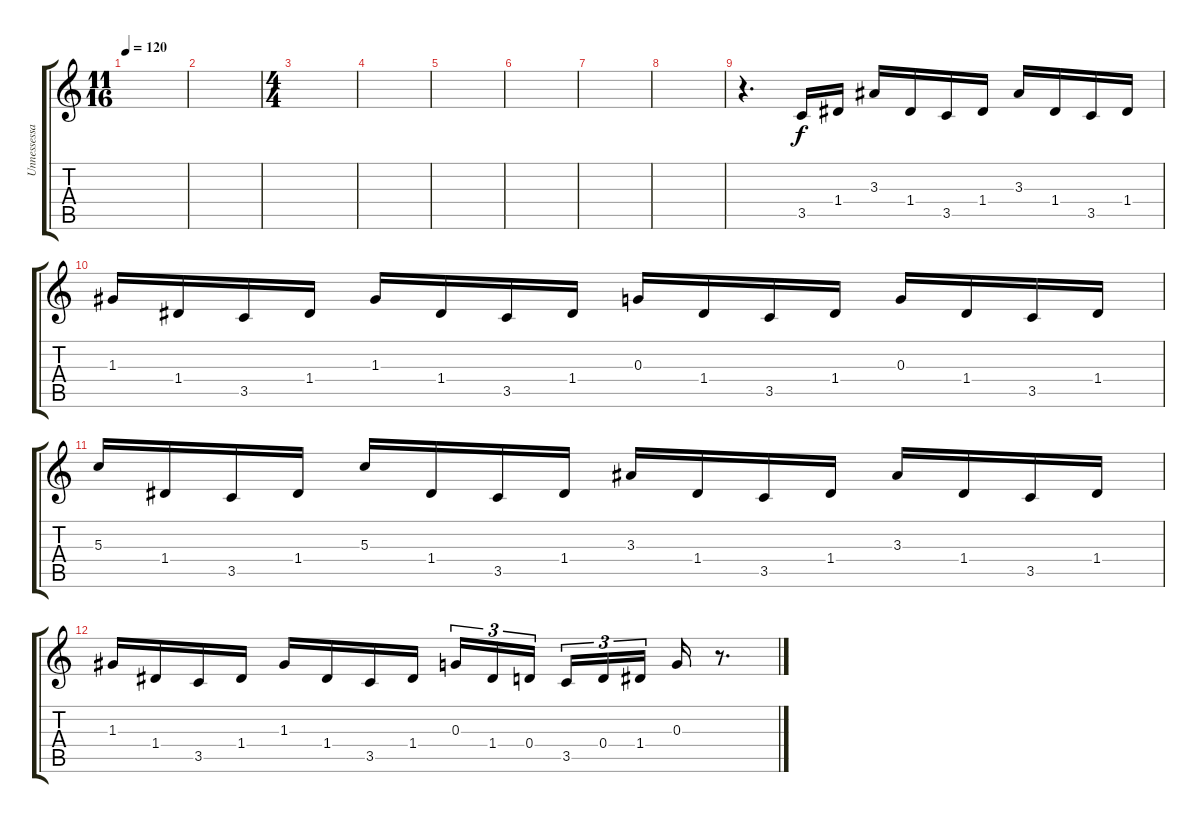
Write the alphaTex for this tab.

\track ("Unnessessary Track...Kinda" "Unnessessa") {instrument fretlessbass}
\staff {score tabs}
\tuning (E4 B3 G3 D3 A2 E2) {hide}
\ts (11 16)
\tempo 120
\clef g2
\ks c
|
|
\ts (4 4)
|
|
|
|
|
|
r.4{d} 3.5.16 1.4.16 3.3.16 1.4.16 3.5.16 1.4.16 3.3.16 1.4.16 3.5.16 1.4.16 |
1.3.16 1.4.16 3.5.16 1.4.16 1.3.16 1.4.16 3.5.16 1.4.16 0.3.16 1.4.16 3.5.16 1.4.16 0.3.16 1.4.16 3.5.16 1.4.16 |
5.3.16 1.4.16 3.5.16 1.4.16 5.3.16 1.4.16 3.5.16 1.4.16 3.3.16 1.4.16 3.5.16 1.4.16 3.3.16 1.4.16 3.5.16 1.4.16 |
1.3.16 1.4.16 3.5.16 1.4.16 1.3.16 1.4.16 3.5.16 1.4.16 0.3.16{tu (3 2)} 1.4.16{tu (3 2)} 0.4.16{tu (3 2) beam splitsecondary} 3.5.16{tu (3 2)} 0.4.16{tu (3 2)} 1.4.16{tu (3 2)} 0.3.16 r.8{d}
